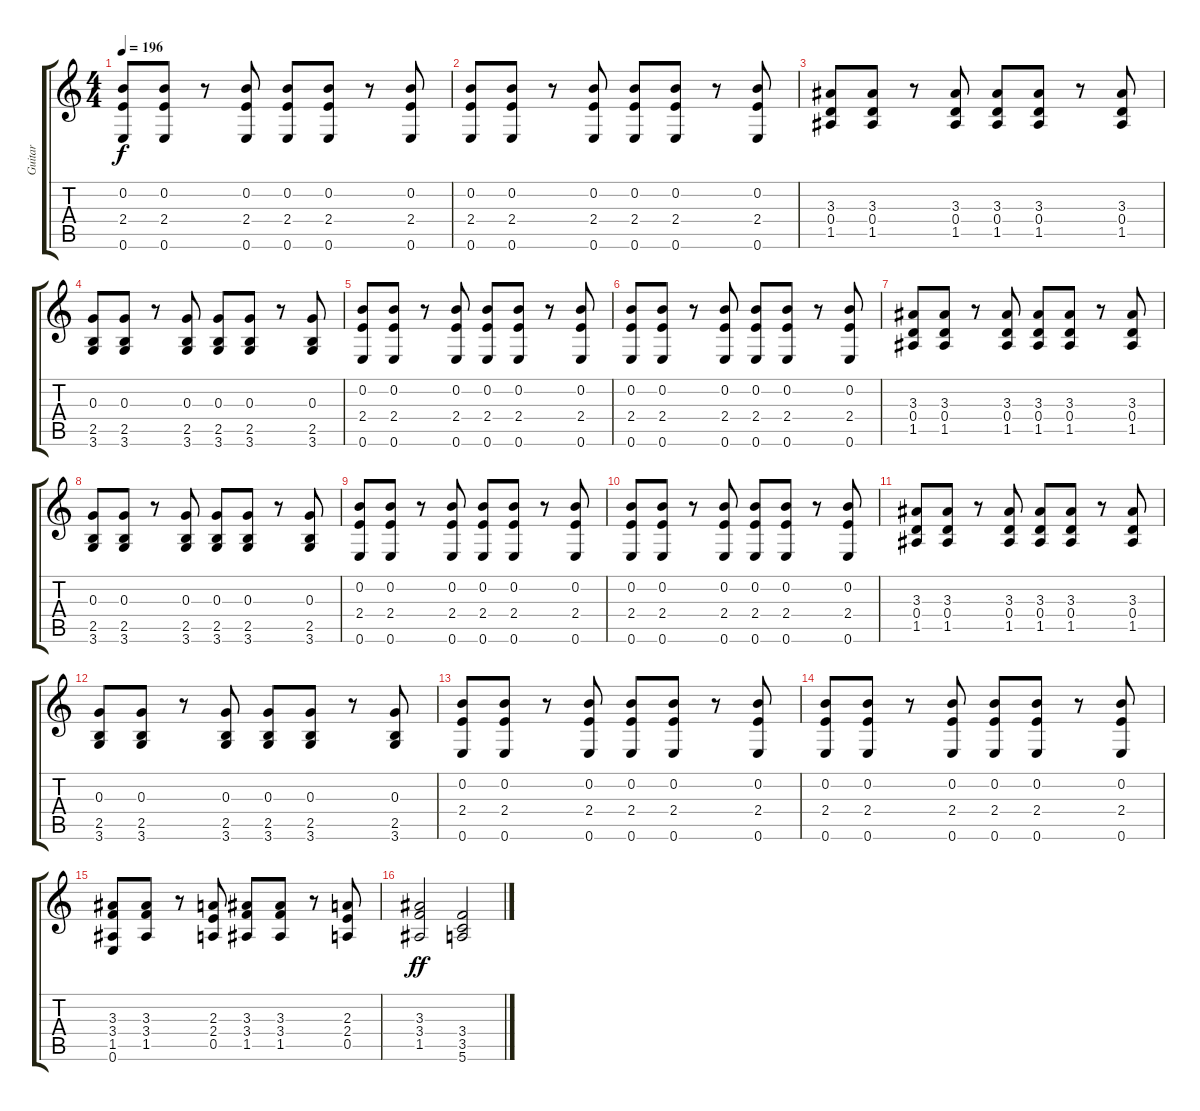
\track ("Guitar" "Guitar") {instrument electricguitarclean}
\staff {score tabs}
\tuning (E4 B3 G3 D3 A2 E2) {hide}
\ts (4 4)
\tempo 196
\clef g2
\ks c
(0.2 2.4 0.6).8{dy f} (0.2 2.4 0.6).8 r.8 (0.2 2.4 0.6).8 (0.2 2.4 0.6).8 (0.2 2.4 0.6).8 r.8 (0.2 2.4 0.6).8 |
(0.2 2.4 0.6).8 (0.2 2.4 0.6).8 r.8 (0.2 2.4 0.6).8 (0.2 2.4 0.6).8 (0.2 2.4 0.6).8 r.8 (0.2 2.4 0.6).8 |
(3.3 0.4 1.5).8 (3.3 0.4 1.5).8 r.8 (3.3 0.4 1.5).8 (3.3 0.4 1.5).8 (3.3 0.4 1.5).8 r.8 (3.3 0.4 1.5).8 |
(0.3 2.5 3.6).8 (0.3 2.5 3.6).8 r.8 (0.3 2.5 3.6).8 (0.3 2.5 3.6).8 (0.3 2.5 3.6).8 r.8 (0.3 2.5 3.6).8 |
(0.2 2.4 0.6).8 (0.2 2.4 0.6).8 r.8 (0.2 2.4 0.6).8 (0.2 2.4 0.6).8 (0.2 2.4 0.6).8 r.8 (0.2 2.4 0.6).8 |
(0.2 2.4 0.6).8 (0.2 2.4 0.6).8 r.8 (0.2 2.4 0.6).8 (0.2 2.4 0.6).8 (0.2 2.4 0.6).8 r.8 (0.2 2.4 0.6).8 |
(3.3 0.4 1.5).8 (3.3 0.4 1.5).8 r.8 (3.3 0.4 1.5).8 (3.3 0.4 1.5).8 (3.3 0.4 1.5).8 r.8 (3.3 0.4 1.5).8 |
(0.3 2.5 3.6).8 (0.3 2.5 3.6).8 r.8 (0.3 2.5 3.6).8 (0.3 2.5 3.6).8 (0.3 2.5 3.6).8 r.8 (0.3 2.5 3.6).8 |
(0.2 2.4 0.6).8 (0.2 2.4 0.6).8 r.8 (0.2 2.4 0.6).8 (0.2 2.4 0.6).8 (0.2 2.4 0.6).8 r.8 (0.2 2.4 0.6).8 |
(0.2 2.4 0.6).8 (0.2 2.4 0.6).8 r.8 (0.2 2.4 0.6).8 (0.2 2.4 0.6).8 (0.2 2.4 0.6).8 r.8 (0.2 2.4 0.6).8 |
(3.3 0.4 1.5).8 (3.3 0.4 1.5).8 r.8 (3.3 0.4 1.5).8 (3.3 0.4 1.5).8 (3.3 0.4 1.5).8 r.8 (3.3 0.4 1.5).8 |
(0.3 2.5 3.6).8 (0.3 2.5 3.6).8 r.8 (0.3 2.5 3.6).8 (0.3 2.5 3.6).8 (0.3 2.5 3.6).8 r.8 (0.3 2.5 3.6).8 |
(0.2 2.4 0.6).8 (0.2 2.4 0.6).8 r.8 (0.2 2.4 0.6).8 (0.2 2.4 0.6).8 (0.2 2.4 0.6).8 r.8 (0.2 2.4 0.6).8 |
(0.2 2.4 0.6).8 (0.2 2.4 0.6).8 r.8 (0.2 2.4 0.6).8 (0.2 2.4 0.6).8 (0.2 2.4 0.6).8 r.8 (0.2 2.4 0.6).8 |
(3.3 3.4 1.5 0.6).8 (3.3 3.4 1.5).8 r.8 (2.3 2.4 0.5).8 (3.3 3.4 1.5).8 (3.3 3.4 1.5).8 r.8 (2.3 2.4 0.5).8 |
(3.3 3.4 1.5).2{dy ff} (3.4 3.5 5.6).2
